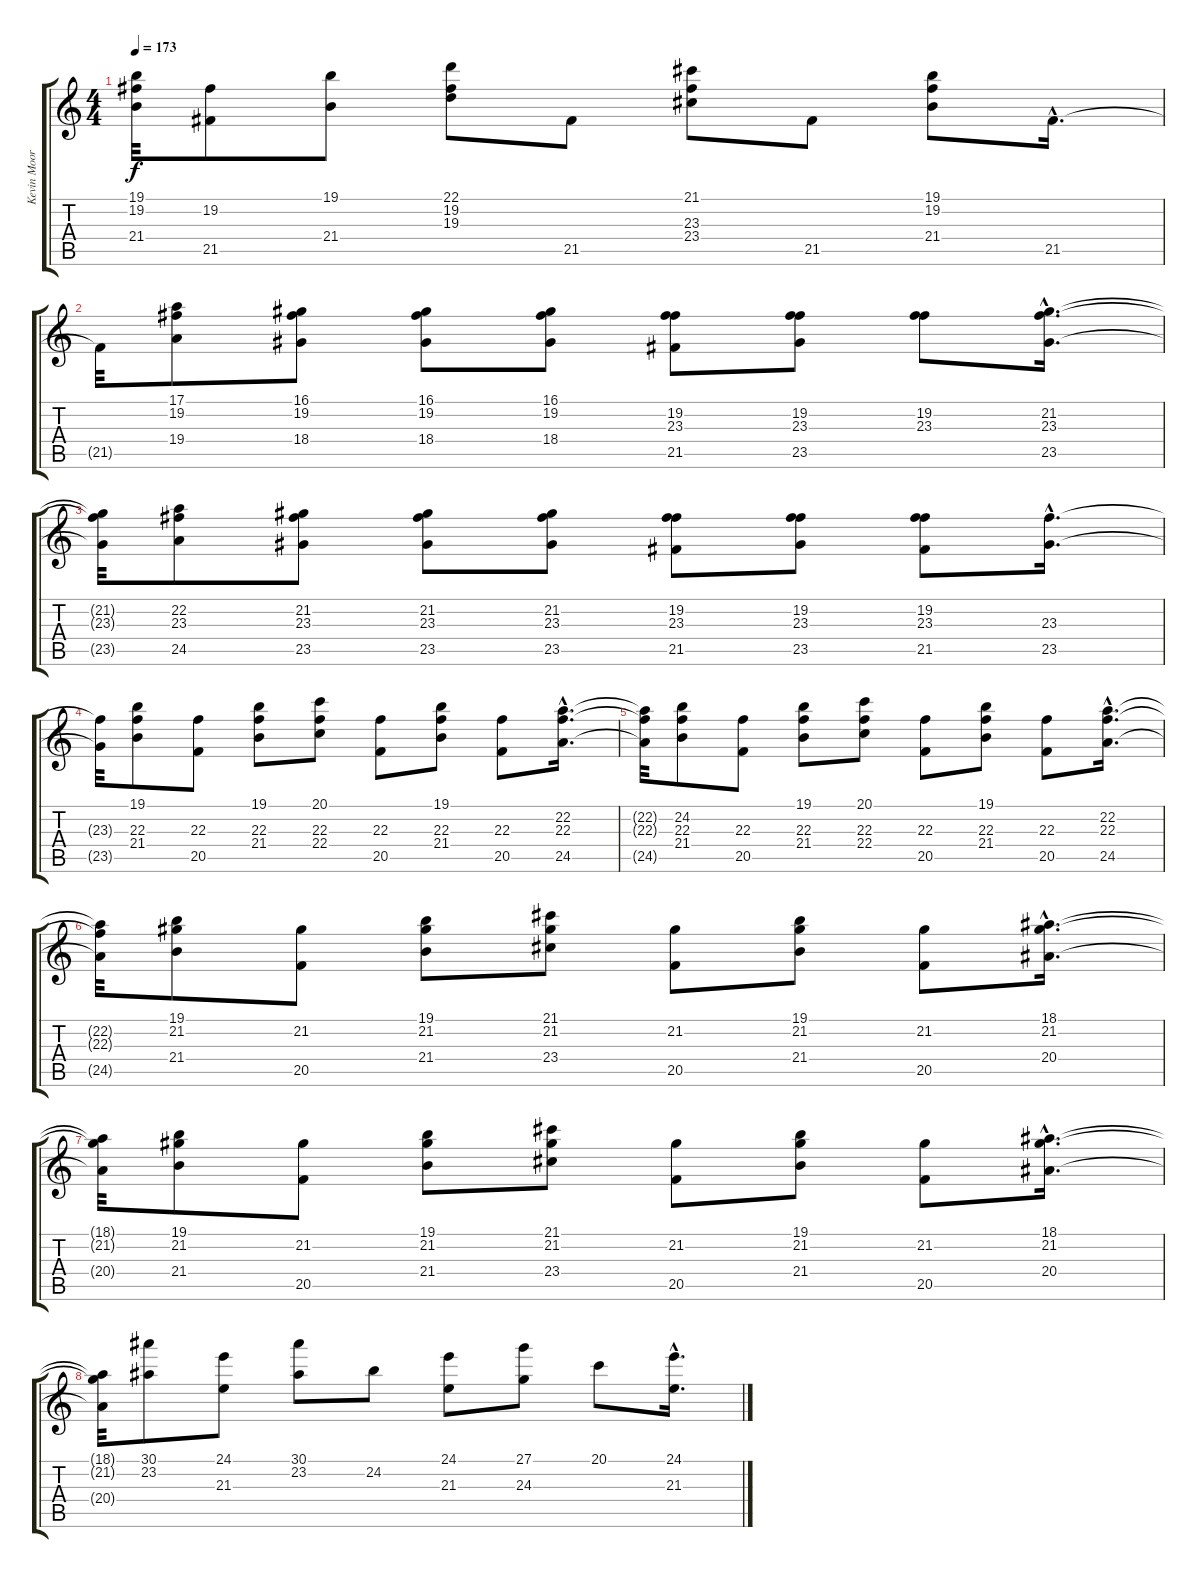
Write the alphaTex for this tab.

\track ("Kevin Moore" "Kevin Moor") {instrument electricgrandpiano}
\staff {score tabs}
\tuning (E4 B3 G3 D3 A2 E2) {hide}
\ts (4 4)
\tempo 173
\clef g2
\ks c
(19.1{t} 19.2{t} 21.4{t}).32{dy f} (19.2 21.5).8 (19.1 21.4).8 (22.1 19.2 19.3).8 21.5.8 (21.1 23.3 23.4).8 21.5.8 (19.1 19.2 21.4).8 21.5{hac}.16{d} |
21.5{t}.32 (17.1 19.2 19.4).8 (16.1 19.2 18.4).8 (16.1 19.2 18.4).8 (16.1 19.2 18.4).8 (19.2 23.3 21.5).8 (19.2 23.3 23.5).8 (19.2 23.3).8 (21.2{hac} 23.3{hac} 23.5{hac}).16{d} |
(21.2{t} 23.3{t} 23.5{t}).32 (22.2 23.3 24.5).8 (21.2 23.3 23.5).8 (21.2 23.3 23.5).8 (21.2 23.3 23.5).8 (19.2 23.3 21.5).8 (19.2 23.3 23.5).8 (19.2 23.3 21.5).8 (23.3{hac} 23.5{hac}).16{d} |
(23.3{t} 23.5{t}).32 (19.1 22.3 21.4).8 (22.3 20.5).8 (19.1 22.3 21.4).8 (20.1 22.3 22.4).8 (22.3 20.5).8 (19.1 22.3 21.4).8 (22.3 20.5).8 (22.2{hac} 22.3{hac} 24.5{hac}).16{d} |
(22.2{t} 22.3{t} 24.5{t}).32 (24.2 22.3 21.4).8 (22.3 20.5).8 (19.1 22.3 21.4).8 (20.1 22.3 22.4).8 (22.3 20.5).8 (19.1 22.3 21.4).8 (22.3 20.5).8 (22.2{hac} 22.3{hac} 24.5{hac}).16{d} |
(22.2{t} 22.3{t} 24.5{t}).32 (19.1 21.2 21.4).8 (21.2 20.5).8 (19.1 21.2 21.4).8 (21.1 21.2 23.4).8 (21.2 20.5).8 (19.1 21.2 21.4).8 (21.2 20.5).8 (18.1{hac} 21.2{hac} 20.4{hac}).16{d} |
(18.1{t} 21.2{t} 20.4{t}).32 (19.1 21.2 21.4).8 (21.2 20.5).8 (19.1 21.2 21.4).8 (21.1 21.2 23.4).8 (21.2 20.5).8 (19.1 21.2 21.4).8 (21.2 20.5).8 (18.1{hac} 21.2{hac} 20.4{hac}).16{d} |
(18.1{t} 21.2{t} 20.4{t}).32 (30.1 23.2).8 (24.1 21.3).8 (30.1 23.2).8 24.2.8 (24.1 21.3).8 (27.1 24.3).8 20.1.8 (24.1{hac} 21.3{hac}).16{d}
